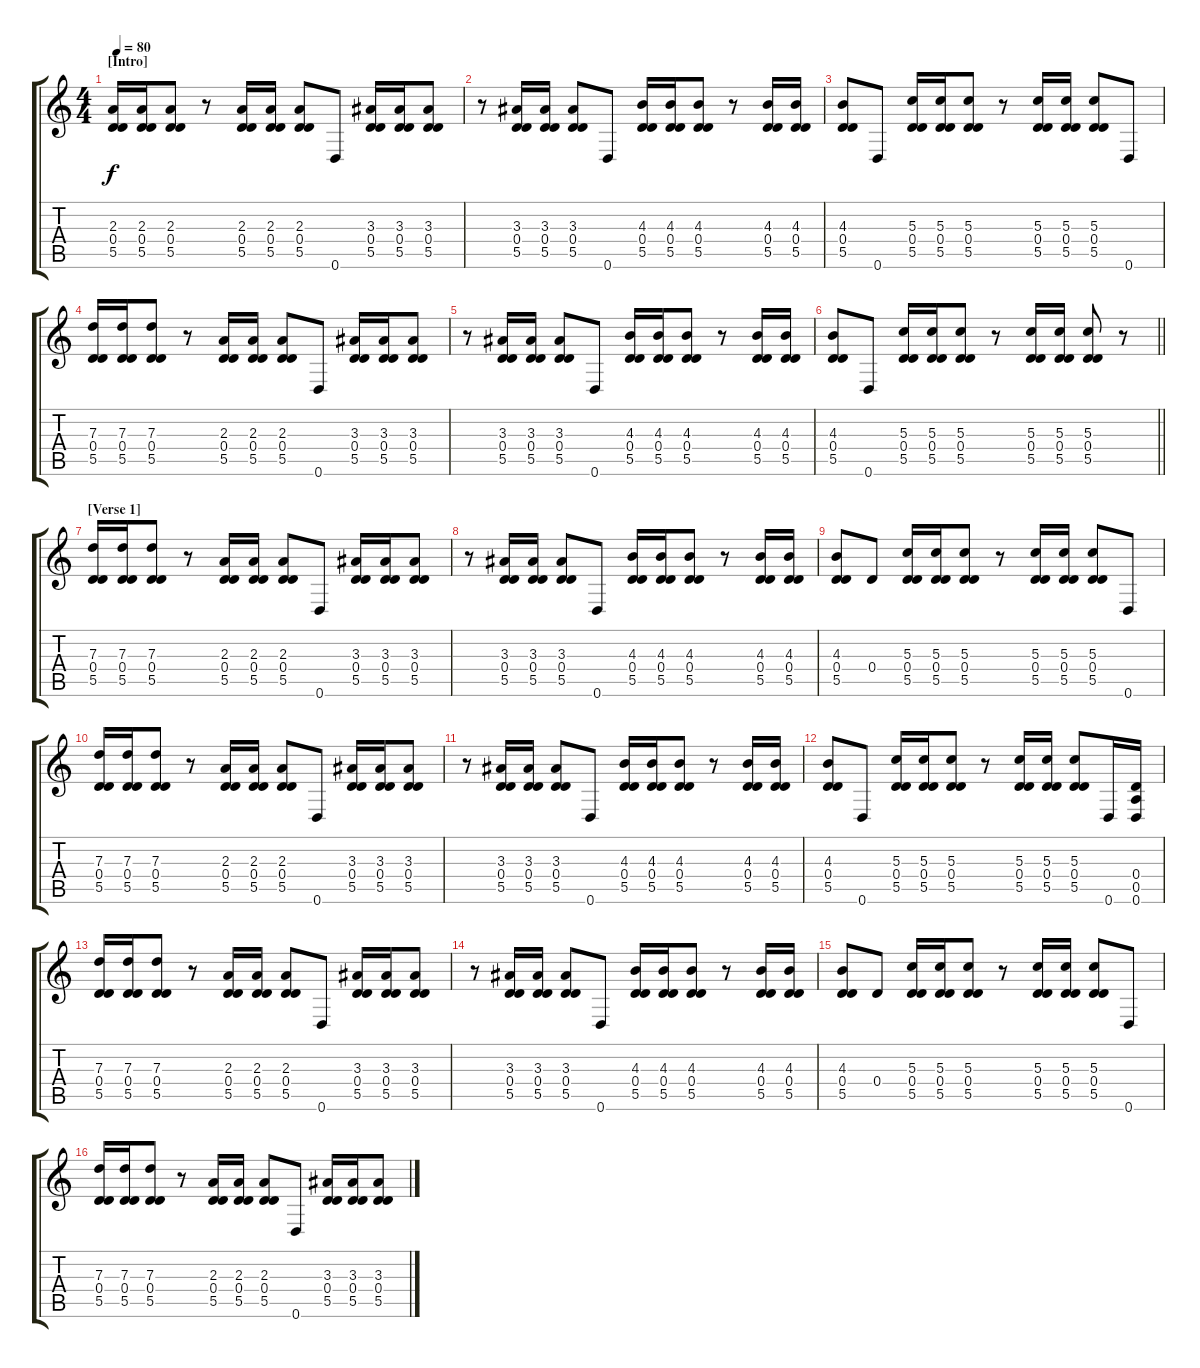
\track "" {instrument acousticguitarsteel}
\staff {score tabs}
\tuning (D4 A3 G3 D3 A2 D2) {hide}
\ts (4 4)
\section ("" "[Intro]")
\tempo 80
\clef g2
\ks c
(2.3 0.4 5.5).16{dy f instrument acousticguitarsteel} (2.3 0.4 5.5).16 (2.3 0.4 5.5).8 r.8 (2.3 0.4 5.5).16 (2.3 0.4 5.5).16 (2.3 0.4 5.5).8 0.6.8 (3.3 0.4 5.5).16 (3.3 0.4 5.5).16 (3.3 0.4 5.5).8 |
r.8 (3.3 0.4 5.5).16 (3.3 0.4 5.5).16 (3.3 0.4 5.5).8 0.6.8 (4.3 0.4 5.5).16 (4.3 0.4 5.5).16 (4.3 0.4 5.5).8 r.8 (4.3 0.4 5.5).16 (4.3 0.4 5.5).16 |
(4.3 0.4 5.5).8 0.6.8 (5.3 0.4 5.5).16 (5.3 0.4 5.5).16 (5.3 0.4 5.5).8 r.8 (5.3 0.4 5.5).16 (5.3 0.4 5.5).16 (5.3 0.4 5.5).8 0.6.8 |
(7.3 0.4 5.5).16 (7.3 0.4 5.5).16 (7.3 0.4 5.5).8 r.8 (2.3 0.4 5.5).16 (2.3 0.4 5.5).16 (2.3 0.4 5.5).8 0.6.8 (3.3 0.4 5.5).16 (3.3 0.4 5.5).16 (3.3 0.4 5.5).8 |
r.8 (3.3 0.4 5.5).16 (3.3 0.4 5.5).16 (3.3 0.4 5.5).8 0.6.8 (4.3 0.4 5.5).16 (4.3 0.4 5.5).16 (4.3 0.4 5.5).8 r.8 (4.3 0.4 5.5).16 (4.3 0.4 5.5).16 |
\barLineRight lightlight
(4.3 0.4 5.5).8 0.6.8 (5.3 0.4 5.5).16 (5.3 0.4 5.5).16 (5.3 0.4 5.5).8 r.8 (5.3 0.4 5.5).16 (5.3 0.4 5.5).16 (5.3 0.4 5.5).8 r.8 |
\section ("" "[Verse 1]")
(7.3 0.4 5.5).16 (7.3 0.4 5.5).16 (7.3 0.4 5.5).8 r.8 (2.3 0.4 5.5).16 (2.3 0.4 5.5).16 (2.3 0.4 5.5).8 0.6.8 (3.3 0.4 5.5).16 (3.3 0.4 5.5).16 (3.3 0.4 5.5).8 |
r.8 (3.3 0.4 5.5).16 (3.3 0.4 5.5).16 (3.3 0.4 5.5).8 0.6.8 (4.3 0.4 5.5).16 (4.3 0.4 5.5).16 (4.3 0.4 5.5).8 r.8 (4.3 0.4 5.5).16 (4.3 0.4 5.5).16 |
(4.3 0.4 5.5).8 0.4.8 (5.3 0.4 5.5).16 (5.3 0.4 5.5).16 (5.3 0.4 5.5).8 r.8 (5.3 0.4 5.5).16 (5.3 0.4 5.5).16 (5.3 0.4 5.5).8 0.6.8 |
(7.3 0.4 5.5).16 (7.3 0.4 5.5).16 (7.3 0.4 5.5).8 r.8 (2.3 0.4 5.5).16 (2.3 0.4 5.5).16 (2.3 0.4 5.5).8 0.6.8 (3.3 0.4 5.5).16 (3.3 0.4 5.5).16 (3.3 0.4 5.5).8 |
r.8 (3.3 0.4 5.5).16 (3.3 0.4 5.5).16 (3.3 0.4 5.5).8 0.6.8 (4.3 0.4 5.5).16 (4.3 0.4 5.5).16 (4.3 0.4 5.5).8 r.8 (4.3 0.4 5.5).16 (4.3 0.4 5.5).16 |
(4.3 0.4 5.5).8 0.6.8 (5.3 0.4 5.5).16 (5.3 0.4 5.5).16 (5.3 0.4 5.5).8 r.8 (5.3 0.4 5.5).16 (5.3 0.4 5.5).16 (5.3 0.4 5.5).8 0.6.16 (0.4 0.5 0.6).16 |
(7.3 0.4 5.5).16 (7.3 0.4 5.5).16 (7.3 0.4 5.5).8 r.8 (2.3 0.4 5.5).16 (2.3 0.4 5.5).16 (2.3 0.4 5.5).8 0.6.8 (3.3 0.4 5.5).16 (3.3 0.4 5.5).16 (3.3 0.4 5.5).8 |
r.8 (3.3 0.4 5.5).16 (3.3 0.4 5.5).16 (3.3 0.4 5.5).8 0.6.8 (4.3 0.4 5.5).16 (4.3 0.4 5.5).16 (4.3 0.4 5.5).8 r.8 (4.3 0.4 5.5).16 (4.3 0.4 5.5).16 |
(4.3 0.4 5.5).8 0.4.8 (5.3 0.4 5.5).16 (5.3 0.4 5.5).16 (5.3 0.4 5.5).8 r.8 (5.3 0.4 5.5).16 (5.3 0.4 5.5).16 (5.3 0.4 5.5).8 0.6.8 |
(7.3 0.4 5.5).16 (7.3 0.4 5.5).16 (7.3 0.4 5.5).8 r.8 (2.3 0.4 5.5).16 (2.3 0.4 5.5).16 (2.3 0.4 5.5).8 0.6.8 (3.3 0.4 5.5).16 (3.3 0.4 5.5).16 (3.3 0.4 5.5).8
